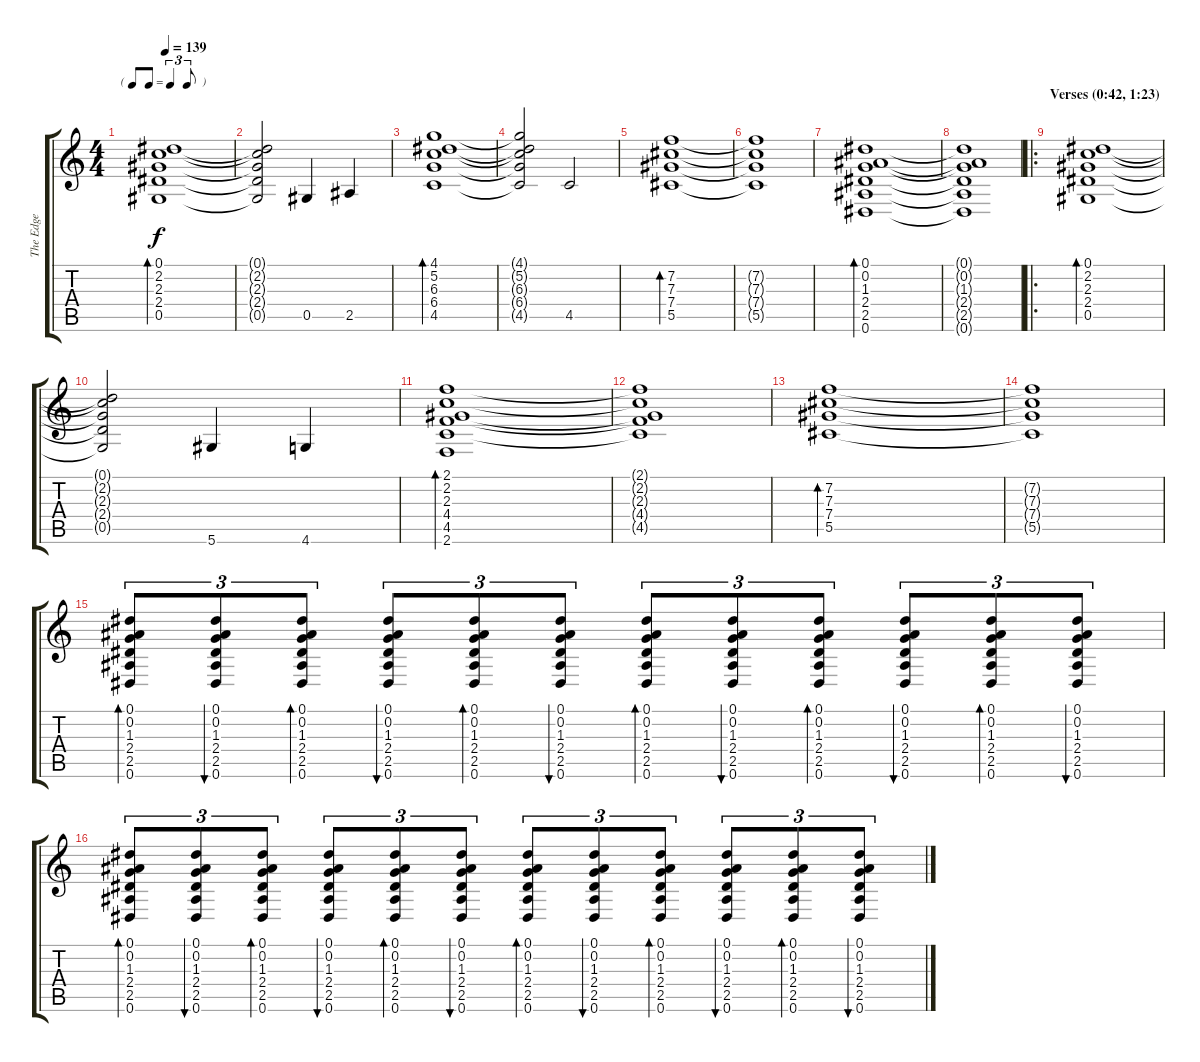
\track ("The Edge" "The Edge") {instrument overdrivenguitar}
\staff {score tabs}
\tuning (Eb4 Bb3 Gb3 Db3 Ab2 Eb2) {hide}
\ts (4 4)
\tf triplet8th
\tempo 139
\clef g2
\ks c
(0.1 2.2 2.3 2.4 0.5).1{bd 120 dy f} |
(0.1{t} 2.2{t} 2.3{t} 2.4{t} 0.5{t}).2 0.5.4 2.5.4 |
(4.1 5.2 6.3 6.4 4.5).1{bd 120} |
(4.1{t} 5.2{t} 6.3{t} 6.4{t} 4.5{t}).2 4.5.2 |
(7.2 7.3 7.4 5.5).1{bd 120} |
(7.2{t} 7.3{t} 7.4{t} 5.5{t}).1 |
(0.1 0.2 1.3 2.4 2.5 0.6).1{bd 60} |
(0.1{t} 0.2{t} 1.3{t} 2.4{t} 2.5{t} 0.6{t}).1 |
\ro
\section ("" "Verses (0:42, 1:23)")
(0.1 2.2 2.3 2.4 0.5).1{bd 120 volume 10} |
(0.1{t} 2.2{t} 2.3{t} 2.4{t} 0.5{t}).2 5.6.4 4.6.4 |
(2.1 2.2 2.3 4.4 4.5 2.6).1{bd 120} |
(2.1{t} 2.2{t} 2.3{t} 4.4{t} 4.5{t}).1 |
(7.2 7.3 7.4 5.5).1{bd 120} |
(7.2{t} 7.3{t} 7.4{t} 5.5{t}).1 |
(0.1 0.2 1.3 2.4 2.5 0.6).8{tu (3 2) bd 30} (0.1 0.2 1.3 2.4 2.5 0.6).8{tu (3 2) bu 30} (0.1 0.2 1.3 2.4 2.5 0.6).8{tu (3 2) bd 30} (0.1 0.2 1.3 2.4 2.5 0.6).8{tu (3 2) bu 30} (0.1 0.2 1.3 2.4 2.5 0.6).8{tu (3 2) bd 30} (0.1 0.2 1.3 2.4 2.5 0.6).8{tu (3 2) bu 30} (0.1 0.2 1.3 2.4 2.5 0.6).8{tu (3 2) bd 30} (0.1 0.2 1.3 2.4 2.5 0.6).8{tu (3 2) bu 30} (0.1 0.2 1.3 2.4 2.5 0.6).8{tu (3 2) bd 30} (0.1 0.2 1.3 2.4 2.5 0.6).8{tu (3 2) bu 30} (0.1 0.2 1.3 2.4 2.5 0.6).8{tu (3 2) bd 30} (0.1 0.2 1.3 2.4 2.5 0.6).8{tu (3 2) bu 30} |
(0.1 0.2 1.3 2.4 2.5 0.6).8{tu (3 2) bd 30} (0.1 0.2 1.3 2.4 2.5 0.6).8{tu (3 2) bu 30} (0.1 0.2 1.3 2.4 2.5 0.6).8{tu (3 2) bd 30} (0.1 0.2 1.3 2.4 2.5 0.6).8{tu (3 2) bu 30} (0.1 0.2 1.3 2.4 2.5 0.6).8{tu (3 2) bd 30} (0.1 0.2 1.3 2.4 2.5 0.6).8{tu (3 2) bu 30} (0.1 0.2 1.3 2.4 2.5 0.6).8{tu (3 2) bd 30} (0.1 0.2 1.3 2.4 2.5 0.6).8{tu (3 2) bu 30} (0.1 0.2 1.3 2.4 2.5 0.6).8{tu (3 2) bd 30} (0.1 0.2 1.3 2.4 2.5 0.6).8{tu (3 2) bu 30} (0.1 0.2 1.3 2.4 2.5 0.6).8{tu (3 2) bd 30} (0.1 0.2 1.3 2.4 2.5 0.6).8{tu (3 2) bu 30}
